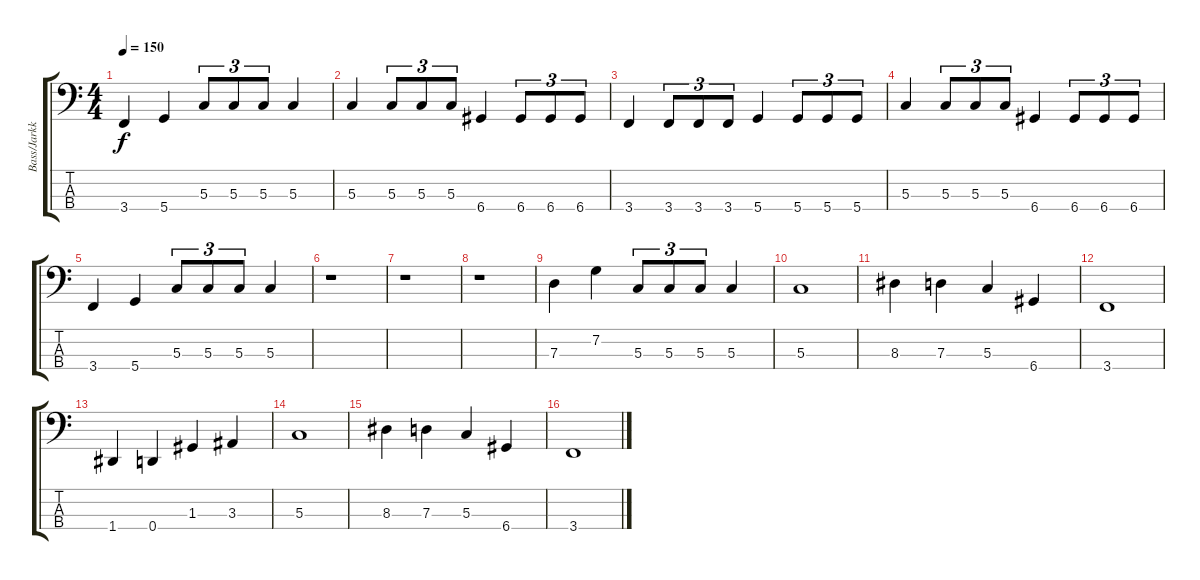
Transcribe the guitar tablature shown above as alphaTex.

\track ("Bass/Jarkko" "Bass/Jarkk") {instrument electricbassfinger}
\staff {score tabs}
\tuning (F2 C2 G1 D1) {hide}
\ts (4 4)
\tempo 150
\clef f4
\ks c
3.4.4{dy f} 5.4.4 5.3.8{tu (3 2)} 5.3.8{tu (3 2)} 5.3.8{tu (3 2)} 5.3.4 |
5.3.4 5.3.8{tu (3 2)} 5.3.8{tu (3 2)} 5.3.8{tu (3 2)} 6.4.4 6.4.8{tu (3 2)} 6.4.8{tu (3 2)} 6.4.8{tu (3 2)} |
3.4.4 3.4.8{tu (3 2)} 3.4.8{tu (3 2)} 3.4.8{tu (3 2)} 5.4.4 5.4.8{tu (3 2)} 5.4.8{tu (3 2)} 5.4.8{tu (3 2)} |
5.3.4 5.3.8{tu (3 2)} 5.3.8{tu (3 2)} 5.3.8{tu (3 2)} 6.4.4 6.4.8{tu (3 2)} 6.4.8{tu (3 2)} 6.4.8{tu (3 2)} |
3.4.4 5.4.4 5.3.8{tu (3 2)} 5.3.8{tu (3 2)} 5.3.8{tu (3 2)} 5.3.4 |
r.1 |
r.1 |
r.1 |
7.3.4 7.2.4 5.3.8{tu (3 2)} 5.3.8{tu (3 2)} 5.3.8{tu (3 2)} 5.3.4 |
5.3.1 |
8.3.4 7.3.4 5.3.4 6.4.4 |
3.4.1 |
1.4.4 0.4.4 1.3.4 3.3.4 |
5.3.1 |
8.3.4 7.3.4 5.3.4 6.4.4 |
3.4.1
